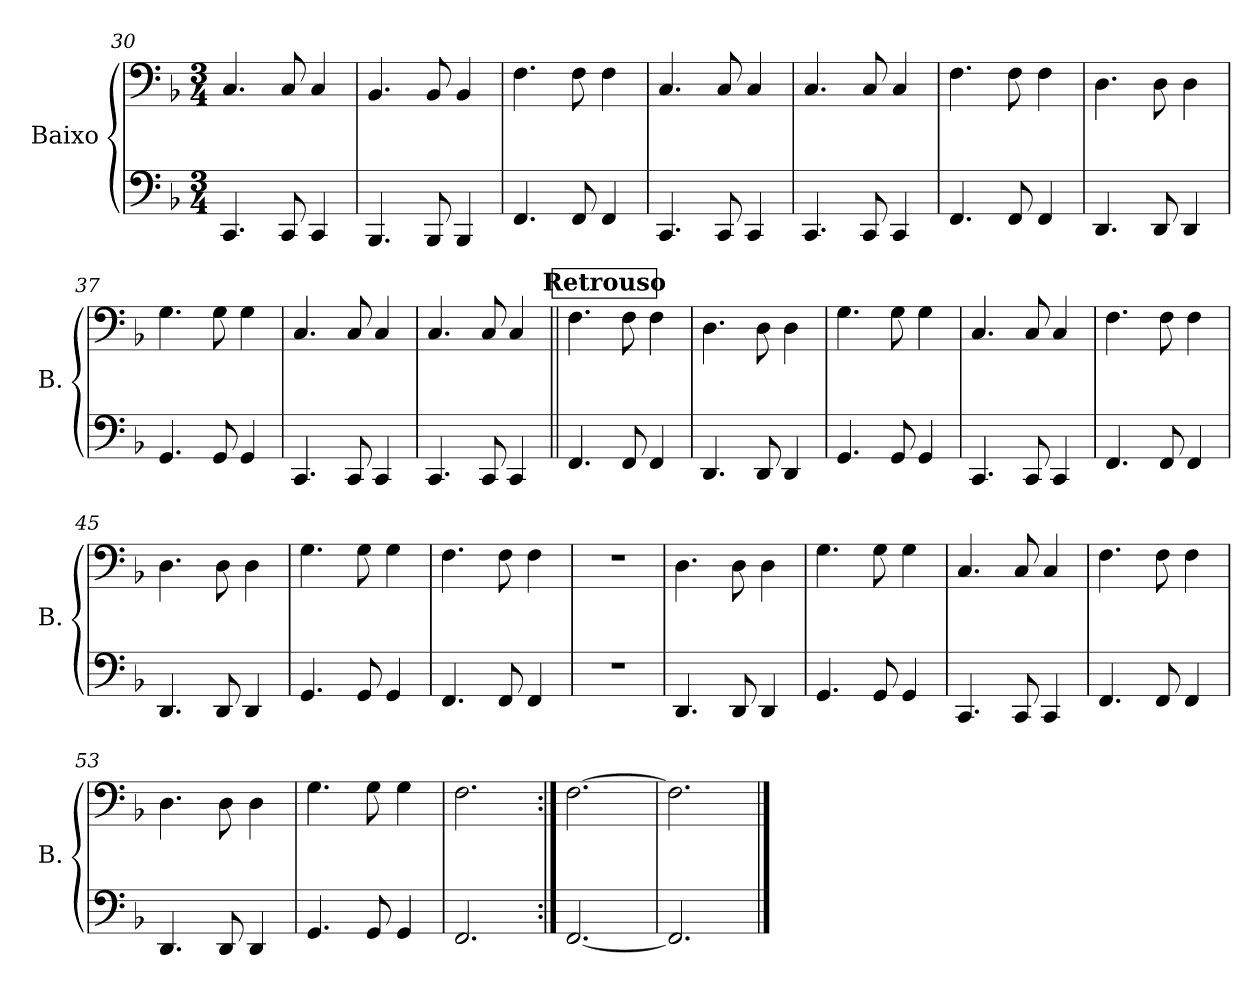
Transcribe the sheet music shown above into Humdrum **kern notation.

**kern	**kern
*part1	*part1
*staff2	*staff1
*I"Baixo	*
*I'B.	*
*	*clefF4
*ITrd7c12	*ITrd7c12
*k[b-]	*k[b-]
*M3/4	*M3/4
=30	=30
4.CCC	4.CC/
8CCC	8CC/
4CCC	4CC/
=31	=31
4.BBBB-	4.BBB-/
8BBBB-	8BBB-/
4BBBB-	4BBB-/
=32	=32
4.FFF	4.FF\
8FFF	8FF\
4FFF	4FF\
=33	=33
4.CCC	4.CC/
8CCC	8CC/
4CCC	4CC/
=34	=34
4.CCC	4.CC/
8CCC	8CC/
4CCC	4CC/
=35	=35
4.FFF	4.FF\
8FFF	8FF\
4FFF	4FF\
=36	=36
4.DDD	4.DD\
8DDD	8DD\
4DDD	4DD\
!!LO:LB:g=z
=37	=37
4.GGG	4.GG\
8GGG	8GG\
4GGG	4GG\
=38	=38
4.CCC	4.CC/
8CCC	8CC/
4CCC	4CC/
=39	=39
4.CCC	4.CC/
8CCC	8CC/
4CCC	4CC/
!!LO:REH:place=s1:a:B:fs=14:t=Retrouso:qo=1
=40||	=40||
4.FFF	4.FF\
8FFF	8FF\
4FFF	4FF\
=41	=41
4.DDD	4.DD\
8DDD	8DD\
4DDD	4DD\
=42	=42
4.GGG	4.GG\
8GGG	8GG\
4GGG	4GG\
=43	=43
4.CCC	4.CC/
8CCC	8CC/
4CCC	4CC/
=44	=44
4.FFF	4.FF\
8FFF	8FF\
4FFF	4FF\
=45	=45
4.DDD	4.DD\
8DDD	8DD\
4DDD	4DD\
=46	=46
4.GGG	4.GG\
8GGG	8GG\
4GGG	4GG\
=47	=47
4.FFF	4.FF\
8FFF	8FF\
4FFF	4FF\
=48	=48
2.r	2.r
!!LO:LB:g=z
=49	=49
4.DDD	4.DD\
8DDD	8DD\
4DDD	4DD\
=50	=50
4.GGG	4.GG\
8GGG	8GG\
4GGG	4GG\
=51	=51
4.CCC	4.CC/
8CCC	8CC/
4CCC	4CC/
=52	=52
4.FFF	4.FF\
8FFF	8FF\
4FFF	4FF\
=53	=53
4.DDD	4.DD\
8DDD	8DD\
4DDD	4DD\
=54	=54
4.GGG	4.GG\
8GGG	8GG\
4GGG	4GG\
=55	=55
2.FFF	2.FF\
=56:|!	=56:|!
[2.FFF	[2.FF\
=57	=57
2.FFF]	2.FF\]
==	==
*-	*-
